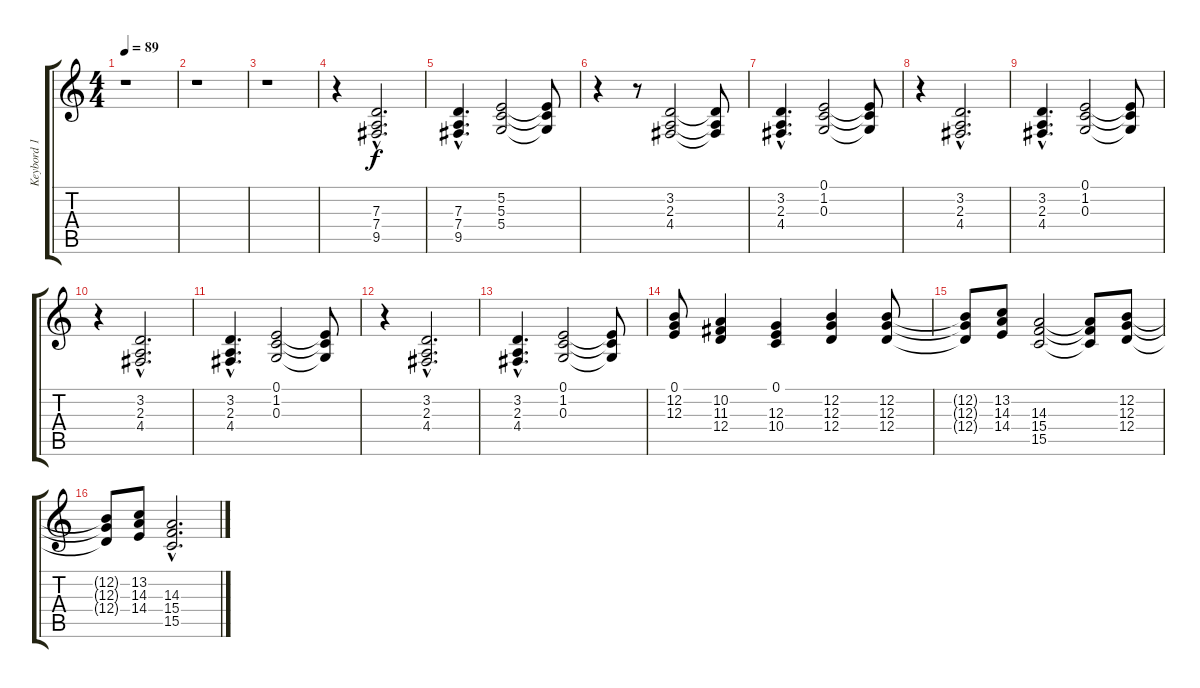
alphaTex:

\track ("Keybord 1" "Keybord 1") {instrument electricgrandpiano}
\staff {score tabs}
\tuning (E4 B3 G3 D3 A2 E2) {hide}
\ts (4 4)
\tempo 89
\clef g2
\ks c
r.1{dy f} |
r.1 |
r.1 |
r.4 (7.3{hac} 7.4{hac} 9.5{hac}).2{d} |
(7.3{hac} 7.4{hac} 9.5{hac}).4{d} (5.2 5.3 5.4).2 (5.2{t} 5.3{t} 5.4{t}).8 |
r.4 r.8 (3.2 2.3 4.4).2 (3.2{t} 2.3{t} 4.4{t}).8 |
(3.2{hac} 2.3{hac} 4.4{hac}).4{d} (0.1 1.2 0.3).2 (0.1{t} 1.2{t} 0.3{t}).8 |
r.4 (3.2{hac} 2.3{hac} 4.4{hac}).2{d} |
(3.2{hac} 2.3{hac} 4.4{hac}).4{d} (0.1 1.2 0.3).2 (0.1{t} 1.2{t} 0.3{t}).8 |
r.4 (3.2{hac} 2.3{hac} 4.4{hac}).2{d} |
(3.2{hac} 2.3{hac} 4.4{hac}).4{d} (0.1 1.2 0.3).2 (0.1{t} 1.2{t} 0.3{t}).8 |
r.4 (3.2{hac} 2.3{hac} 4.4{hac}).2{d} |
(3.2{hac} 2.3{hac} 4.4{hac}).4{d} (0.1 1.2 0.3).2 (0.1{t} 1.2{t} 0.3{t}).8 |
(0.1 12.2 12.3).8 (10.2 11.3 12.4).4 (0.1 12.3 10.4).4 (12.2 12.3 12.4).4 (12.2 12.3 12.4).8 |
(12.2{t} 12.3{t} 12.4{t}).8 (13.2 14.3 14.4).8 (14.3 15.4 15.5).2 (14.3{t} 15.4{t} 15.5{t}).8 (12.2 12.3 12.4).8 |
(12.2{t} 12.3{t} 12.4{t}).8 (13.2 14.3 14.4).8 (14.3{hac} 15.4{hac} 15.5{hac}).2{d}
